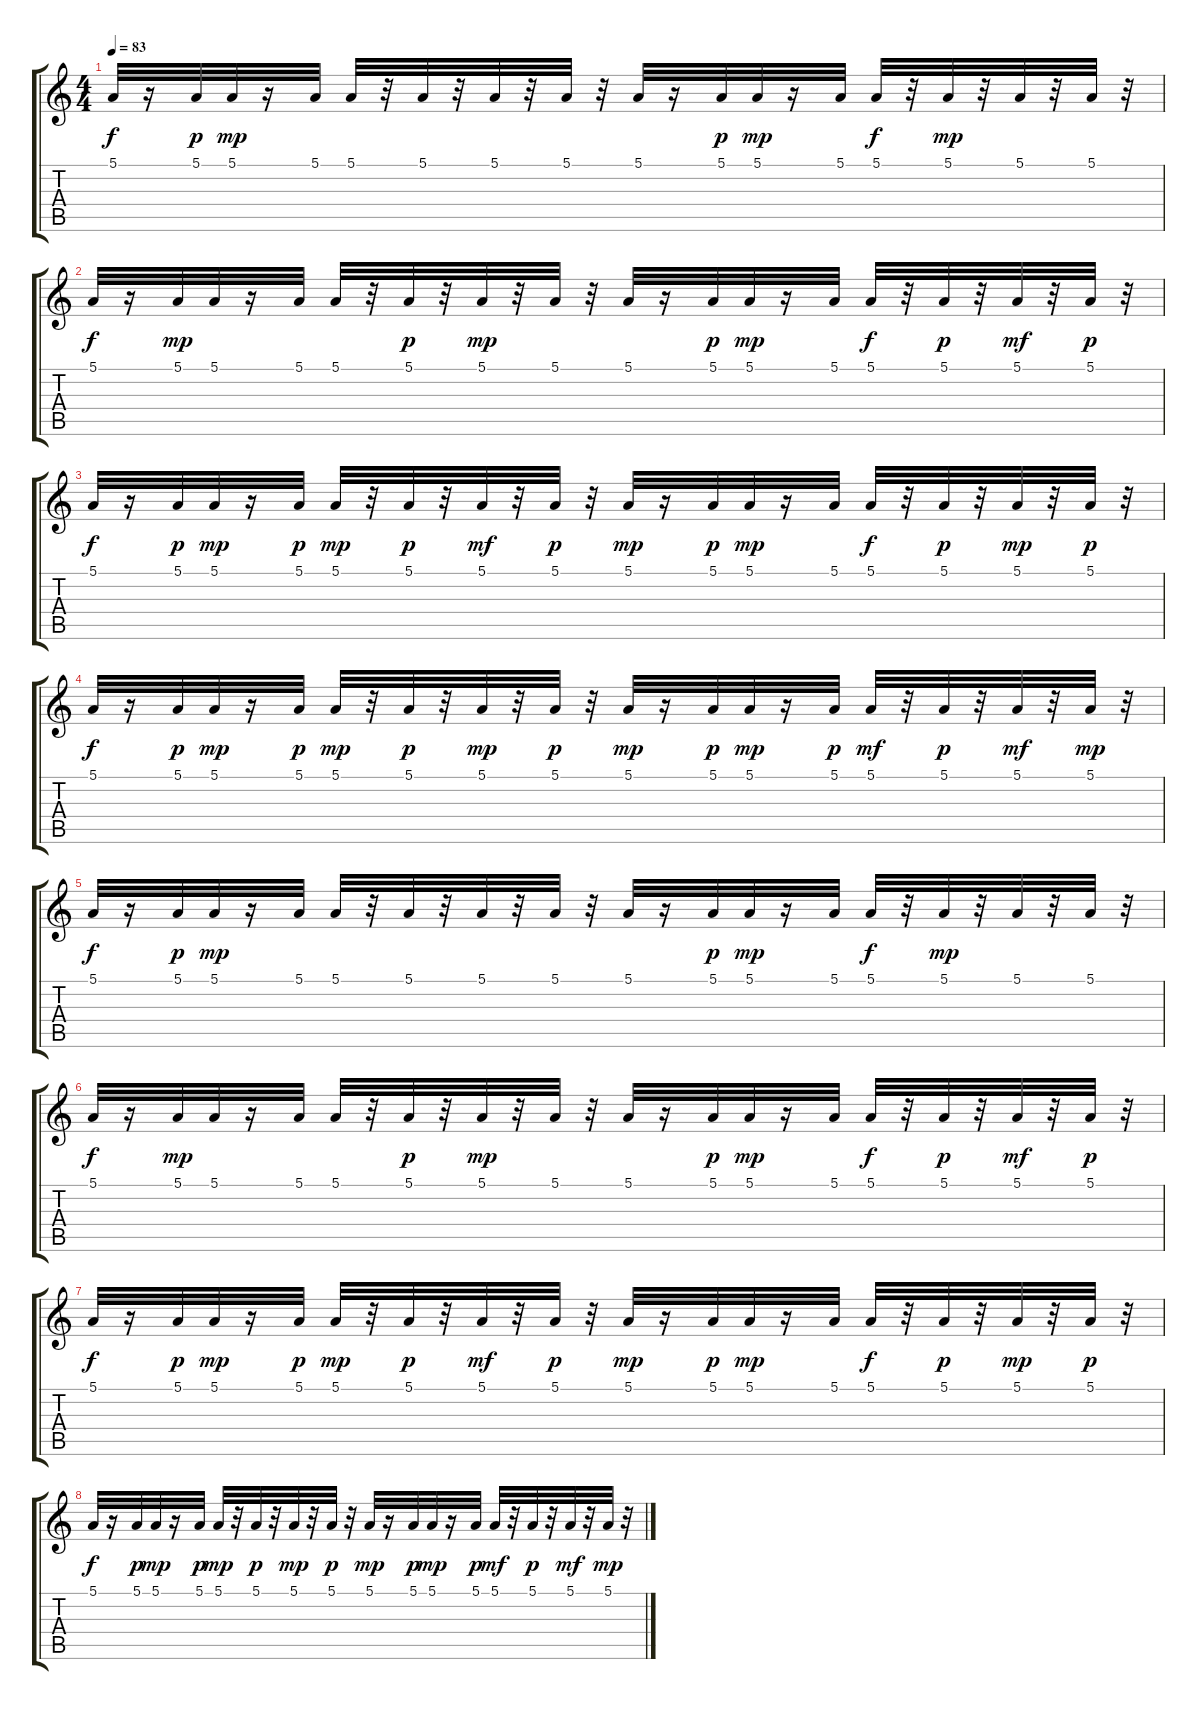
\track "" {instrument acousticgrandpiano}
\staff {score tabs}
\tuning (E4 B3 G3 D3 A2 E2) {hide}
\ts (4 4)
\tempo 83
\clef g2
\ks c
5.1.32{dy f} r.16 5.1.32{dy p} 5.1.32{dy mp} r.16 5.1.32 5.1.32 r.32 5.1.32 r.32 5.1.32 r.32 5.1.32 r.32 5.1.32 r.16 5.1.32{dy p} 5.1.32{dy mp} r.16 5.1.32 5.1.32{dy f} r.32 5.1.32{dy mp} r.32 5.1.32 r.32 5.1.32 r.32 |
5.1.32{dy f} r.16 5.1.32{dy mp} 5.1.32 r.16 5.1.32 5.1.32 r.32 5.1.32{dy p} r.32 5.1.32{dy mp} r.32 5.1.32 r.32 5.1.32 r.16 5.1.32{dy p} 5.1.32{dy mp} r.16 5.1.32 5.1.32{dy f} r.32 5.1.32{dy p} r.32 5.1.32{dy mf} r.32 5.1.32{dy p} r.32 |
5.1.32{dy f} r.16 5.1.32{dy p} 5.1.32{dy mp} r.16 5.1.32{dy p} 5.1.32{dy mp} r.32 5.1.32{dy p} r.32 5.1.32{dy mf} r.32 5.1.32{dy p} r.32 5.1.32{dy mp} r.16 5.1.32{dy p} 5.1.32{dy mp} r.16 5.1.32 5.1.32{dy f} r.32 5.1.32{dy p} r.32 5.1.32{dy mp} r.32 5.1.32{dy p} r.32 |
5.1.32{dy f} r.16 5.1.32{dy p} 5.1.32{dy mp} r.16 5.1.32{dy p} 5.1.32{dy mp} r.32 5.1.32{dy p} r.32 5.1.32{dy mp} r.32 5.1.32{dy p} r.32 5.1.32{dy mp} r.16 5.1.32{dy p} 5.1.32{dy mp} r.16 5.1.32{dy p} 5.1.32{dy mf} r.32 5.1.32{dy p} r.32 5.1.32{dy mf} r.32 5.1.32{dy mp} r.32 |
5.1.32{dy f volume 14} r.16 5.1.32{dy p volume 14} 5.1.32{dy mp volume 13} r.16 5.1.32{volume 13} 5.1.32{volume 13} r.32 5.1.32{volume 12} r.32 5.1.32{volume 12} r.32 5.1.32{volume 12} r.32 5.1.32{volume 12} r.16 5.1.32{dy p volume 12} 5.1.32{dy mp volume 12} r.16 5.1.32{volume 12} 5.1.32{dy f volume 12} r.32 5.1.32{dy mp volume 12} r.32 5.1.32{volume 12} r.32 5.1.32{volume 12} r.32 |
5.1.32{dy f volume 11} r.16 5.1.32{dy mp volume 11} 5.1.32{volume 10} r.16 5.1.32{volume 10} 5.1.32{volume 10} r.32 5.1.32{dy p volume 10} r.32 5.1.32{dy mp volume 10} r.32 5.1.32{volume 10} r.32 5.1.32{volume 10} r.16 5.1.32{dy p volume 10} 5.1.32{dy mp volume 10} r.16 5.1.32{volume 10} 5.1.32{dy f volume 10} r.32 5.1.32{dy p volume 9} r.32 5.1.32{dy mf volume 9} r.32 5.1.32{dy p volume 8} r.32 |
5.1.32{dy f volume 8} r.16 5.1.32{dy p volume 8} 5.1.32{dy mp volume 8} r.16 5.1.32{dy p volume 8} 5.1.32{dy mp volume 8} r.32 5.1.32{dy p volume 7} r.32 5.1.32{dy mf volume 7} r.32 5.1.32{dy p volume 6} r.32 5.1.32{dy mp volume 6} r.16 5.1.32{dy p volume 6} 5.1.32{dy mp volume 6} r.16 5.1.32{volume 6} 5.1.32{dy f volume 5} r.32 5.1.32{dy p volume 5} r.32 5.1.32{dy mp volume 5} r.32 5.1.32{dy p volume 5} r.32 |
5.1.32{dy f volume 5} r.16 5.1.32{dy p volume 4} 5.1.32{dy mp volume 4} r.16 5.1.32{dy p volume 4} 5.1.32{dy mp volume 4} r.32 5.1.32{dy p volume 4} r.32 5.1.32{dy mp volume 3} r.32 5.1.32{dy p volume 3} r.32 5.1.32{dy mp volume 3} r.16 5.1.32{dy p volume 2} 5.1.32{dy mp volume 2} r.16 5.1.32{dy p volume 2} 5.1.32{dy mf volume 2} r.32 5.1.32{dy p volume 1} r.32 5.1.32{dy mf volume 0} r.32 5.1.32{dy mp volume 0} r.32
